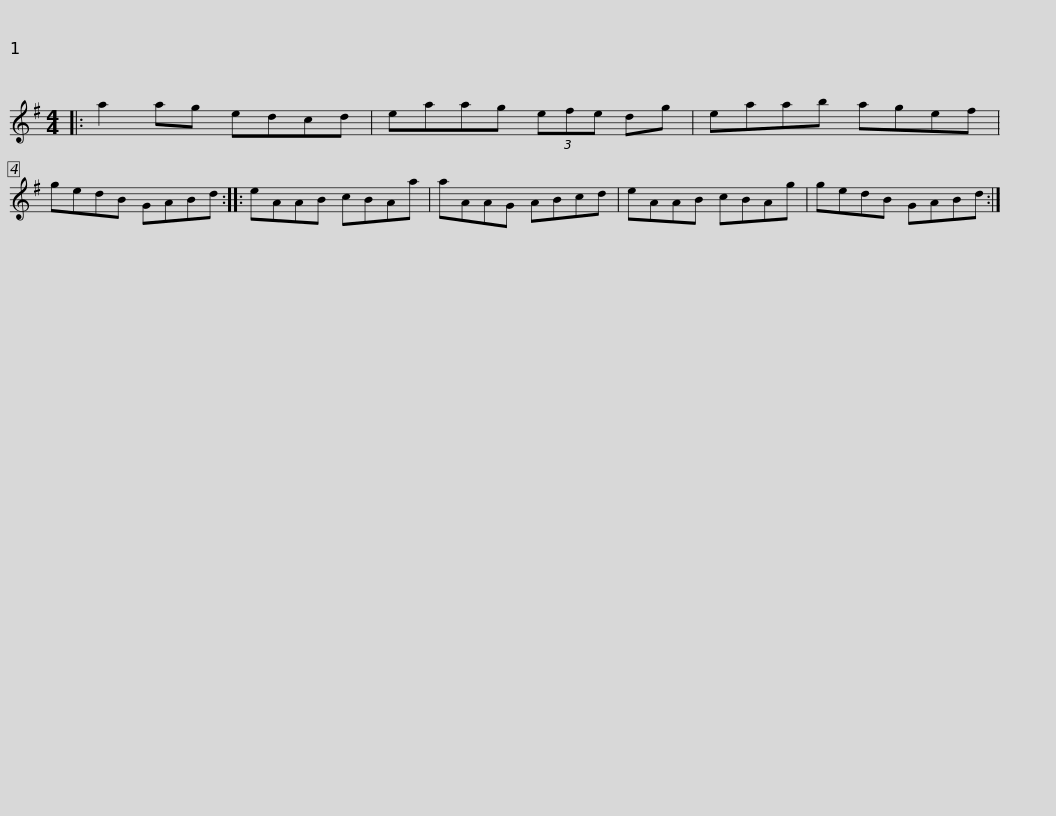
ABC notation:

X:1
L:1/8
M:4/4
I:linebreak $
K:G
V:1 treble
V:1
|: a2 ag edcd | eaag (3efe dg | eaab agef | gedB GABd :: eAAB cBAa |$ %5
 aAAG ABcd | eAAB cBAg | gedB GABd :| %8
